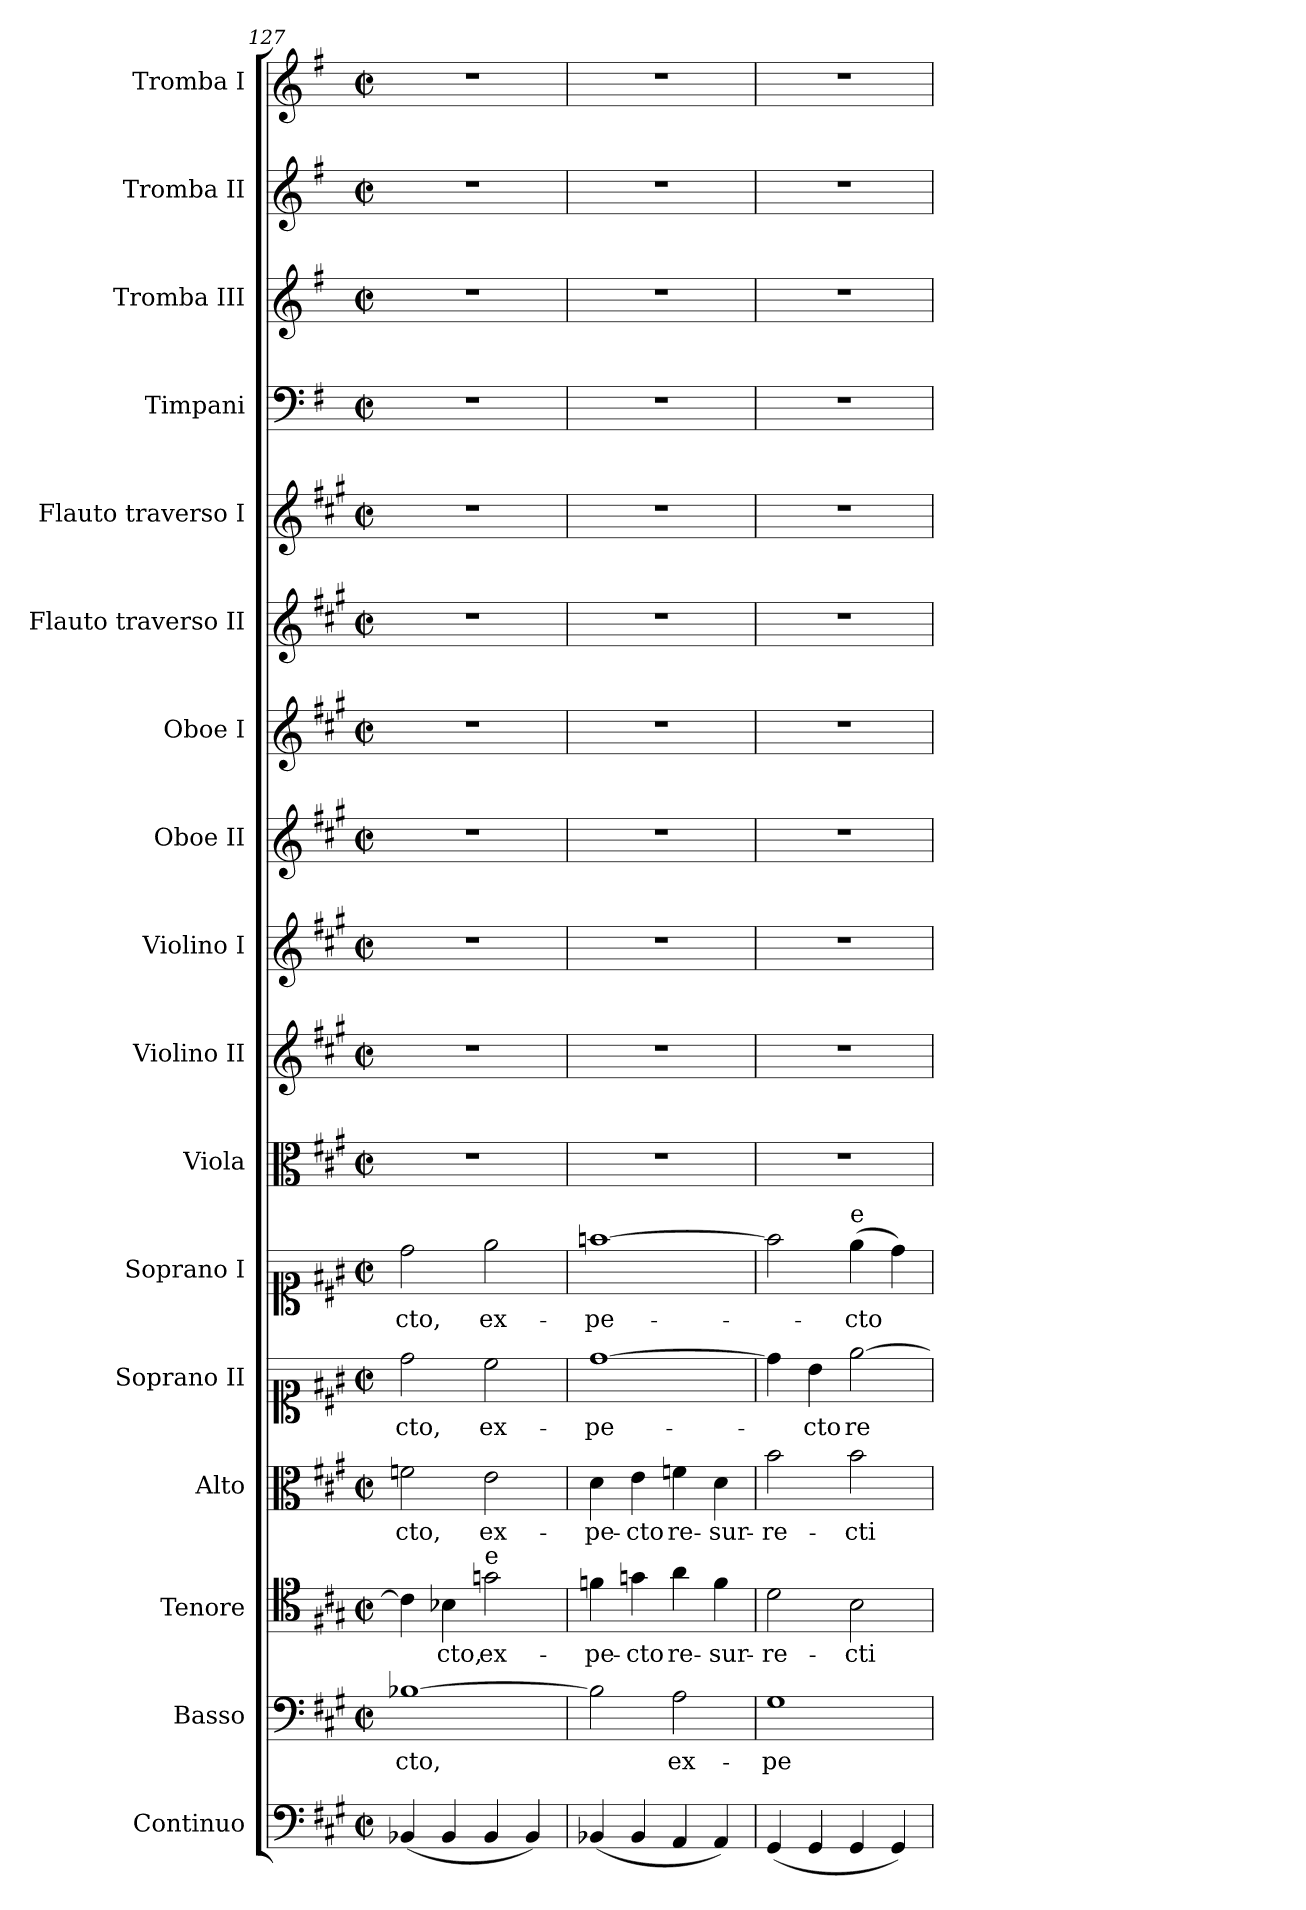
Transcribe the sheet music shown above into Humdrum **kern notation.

**kern	**kern	**text	**kern	**text	**kern	**text	**kern	**text	**kern	**text	**kern	**kern	**kern	**kern	**kern	**kern	**kern	**kern	**kern	**kern	**kern
*part17	*part16	*part16	*part15	*part15	*part14	*part14	*part13	*part13	*part12	*part12	*part11	*part10	*part9	*part8	*part7	*part6	*part5	*part4	*part3	*part2	*part1
*staff17	*staff16	*staff16	*staff15	*staff15	*staff14	*staff14	*staff13	*staff13	*staff12	*staff12	*staff11	*staff10	*staff9	*staff8	*staff7	*staff6	*staff5	*staff4	*staff3	*staff2	*staff1
*I"Continuo	*I"Basso	*	*I"Tenore	*	*I"Alto	*	*I"Soprano II	*	*I"Soprano I	*	*I"Viola	*I"Violino II	*I"Violino I	*I"Oboe II	*I"Oboe I	*I"Flauto traverso II	*I"Flauto traverso I	*I"Timpani	*I"Tromba III	*I"Tromba II	*I"Tromba I
*I'Cont.	*I'B.	*	*I'T.	*	*I'A.	*	*I'S. II	*	*I'S. I	*	*I'Vla.	*I'Vln. II	*I'Vln. I	*I'Ob. II	*I'Ob. I	*I'Fl. trv. II	*I'Fl. trv. I	*I'Timp.	*I'Tr. III	*I'Tr. II	*I'Tr. I
*clefF4	*clefF4	*	*clefC4	*	*clefC3	*	*clefC1	*	*clefC1	*	*clefC3	*clefG2	*clefG2	*clefG2	*clefG2	*clefG2	*clefG2	*clefF4	*clefG2	*clefG2	*clefG2
*	*	*	*	*	*	*	*	*	*	*	*	*	*	*	*	*	*	*ITrd-1c-2	*ITrd-1c-2	*ITrd-1c-2	*ITrd-1c-2
*k[f#c#g#]	*k[f#c#g#]	*	*k[f#c#g#]	*	*k[f#c#g#]	*	*k[f#c#g#]	*	*k[f#c#g#]	*	*k[f#c#g#]	*k[f#c#g#]	*k[f#c#g#]	*k[f#c#g#]	*k[f#c#g#]	*k[f#c#g#]	*k[f#c#g#]	*k[f#c#g#]	*k[f#c#g#]	*k[f#c#g#]	*k[f#c#g#]
*M2/2	*M2/2	*	*M2/2	*	*M2/2	*	*M2/2	*	*M2/2	*	*M2/2	*M2/2	*M2/2	*M2/2	*M2/2	*M2/2	*M2/2	*M2/2	*M2/2	*M2/2	*M2/2
*met(c|)	*met(c|)	*	*met(c|)	*	*met(c|)	*	*met(c|)	*	*met(c|)	*	*met(c|)	*met(c|)	*met(c|)	*met(c|)	*met(c|)	*met(c|)	*met(c|)	*met(c|)	*met(c|)	*met(c|)	*met(c|)
=127	=127	=127	=127	=127	=127	=127	=127	=127	=127	=127	=127	=127	=127	=127	=127	=127	=127	=127	=127	=127	=127
(4BB-X/	[1B-X	-cto,	4c\]	.	2fn\	-cto,	2dd\	-cto,	2dd\	-cto,	1r	1r	1r	1r	1r	1r	1r	1r	1r	1r	1r
4BB-/	.	.	4B-X\	-cto,	.	.	.	.	.	.	.	.	.	.	.	.	.	.	.	.	.
!	!	!	!LO:TX:a:t=e	!	!	!	!	!	!	!	!	!	!	!	!	!	!	!	!	!	!
4BB-/	.	.	2gn\	ex-	2e\	ex-	2cc#\	ex-	2ee\	ex-	.	.	.	.	.	.	.	.	.	.	.
4BB-/)	.	.	.	.	.	.	.	.	.	.	.	.	.	.	.	.	.	.	.	.	.
=128	=128	=128	=128	=128	=128	=128	=128	=128	=128	=128	=128	=128	=128	=128	=128	=128	=128	=128	=128	=128	=128
(4BB-X/	2B-\]	.	4fn\	-pe-	4d\	-pe-	[1dd	-pe-	[1ffn	-pe-	1r	1r	1r	1r	1r	1r	1r	1r	1r	1r	1r
4BB-/	.	.	4gn\	-cto	4e\	-cto	.	.	.	.	.	.	.	.	.	.	.	.	.	.	.
4AA/	2A\	ex-	4a\	re-	4fn\	re-	.	.	.	.	.	.	.	.	.	.	.	.	.	.	.
4AA/)	.	.	4f\	-sur-	4d\	-sur-	.	.	.	.	.	.	.	.	.	.	.	.	.	.	.
=129	=129	=129	=129	=129	=129	=129	=129	=129	=129	=129	=129	=129	=129	=129	=129	=129	=129	=129	=129	=129	=129
(4GG#/	1G#	-pe-	2d\	-re-	2b\	-re-	4dd\]	.	2ff\]	.	1r	1r	1r	1r	1r	1r	1r	1r	1r	1r	1r
4GG#/	.	.	.	.	.	.	4b\	-cto	.	.	.	.	.	.	.	.	.	.	.	.	.
!	!	!	!	!	!	!	!	!	!LO:TX:a:t=e	!	!	!	!	!	!	!	!	!	!	!	!
4GG#/	.	.	2B\	-cti-	2b\	-cti-	[2ee\	re-	(4ee\	-cto	.	.	.	.	.	.	.	.	.	.	.
4GG#/)	.	.	.	.	.	.	.	.	4dd\)	.	.	.	.	.	.	.	.	.	.	.	.
=	=	=	=	=	=	=	=	=	=	=	=	=	=	=	=	=	=	=	=	=	=
*-	*-	*-	*-	*-	*-	*-	*-	*-	*-	*-	*-	*-	*-	*-	*-	*-	*-	*-	*-	*-	*-
